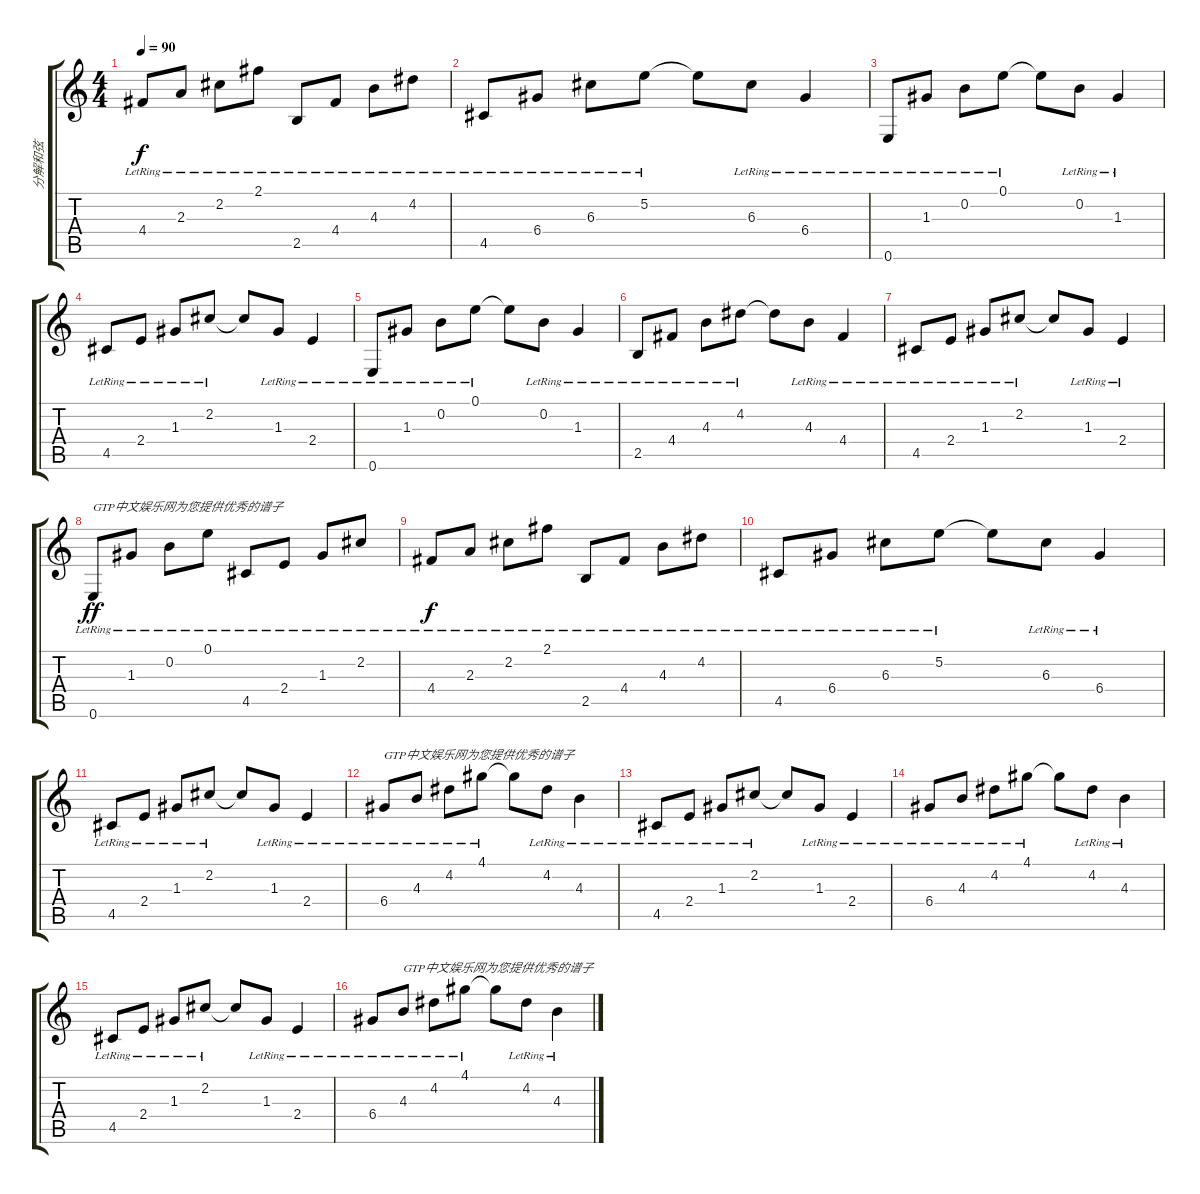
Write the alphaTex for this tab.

\track ("分解和弦" "分解和弦") {instrument acousticguitarsteel}
\staff {score tabs}
\tuning (E4 B3 G3 D3 A2 E2) {hide}
\ts (4 4)
\tempo 90
\clef g2
\ks c
4.4{lr}.8{dy f} 2.3{lr}.8 2.2{lr}.8 2.1{lr}.8 2.5{lr}.8 4.4{lr}.8 4.3{lr}.8 4.2{lr}.8 |
4.5{lr}.8 6.4{lr}.8 6.3{lr}.8 5.2{lr}.8 5.2{t}.8 6.3{lr}.8 6.4{lr}.4 |
0.6{lr}.8 1.3{lr}.8 0.2{lr}.8 0.1{lr}.8 0.1{t}.8 0.2{lr}.8 1.3{lr}.4 |
4.5{lr}.8 2.4{lr}.8 1.3{lr}.8 2.2{lr}.8 2.2{t}.8 1.3{lr}.8 2.4{lr}.4 |
0.6{lr}.8 1.3{lr}.8 0.2{lr}.8 0.1{lr}.8 0.1{t}.8 0.2{lr}.8 1.3{lr}.4 |
2.5{lr}.8 4.4{lr}.8 4.3{lr}.8 4.2{lr}.8 4.2{t}.8 4.3{lr}.8 4.4{lr}.4 |
4.5{lr}.8 2.4{lr}.8 1.3{lr}.8 2.2{lr}.8 2.2{t}.8 1.3{lr}.8 2.4{lr}.4 |
0.6{lr}.8{txt "GTP中文娱乐网为您提供优秀的谱子" dy ff} 1.3{lr}.8 0.2{lr}.8 0.1{lr}.8 4.5{lr}.8 2.4{lr}.8 1.3{lr}.8 2.2{lr}.8 |
4.4{lr}.8{dy f} 2.3{lr}.8 2.2{lr}.8 2.1{lr}.8 2.5{lr}.8 4.4{lr}.8 4.3{lr}.8 4.2{lr}.8 |
4.5{lr}.8{txt " "} 6.4{lr}.8 6.3{lr}.8 5.2{lr}.8 5.2{t}.8 6.3{lr}.8 6.4{lr}.4 |
4.5{lr}.8 2.4{lr}.8 1.3{lr}.8 2.2{lr}.8 2.2{t}.8 1.3{lr}.8 2.4{lr}.4 |
6.4{lr}.8{txt "GTP中文娱乐网为您提供优秀的谱子"} 4.3{lr}.8 4.2{lr}.8 4.1{lr}.8 4.1{t}.8 4.2{lr}.8 4.3{lr}.4 |
4.5{lr}.8 2.4{lr}.8 1.3{lr}.8 2.2{lr}.8 2.2{t}.8 1.3{lr}.8 2.4{lr}.4 |
6.4{lr}.8 4.3{lr}.8 4.2{lr}.8 4.1{lr}.8 4.1{t}.8 4.2{lr}.8 4.3{lr}.4 |
4.5{lr}.8 2.4{lr}.8 1.3{lr}.8 2.2{lr}.8 2.2{t}.8 1.3{lr}.8 2.4{lr}.4 |
6.4{lr}.8 4.3{lr}.8{txt "GTP中文娱乐网为您提供优秀的谱子"} 4.2{lr}.8 4.1{lr}.8 4.1{t}.8 4.2{lr}.8 4.3{lr}.4
